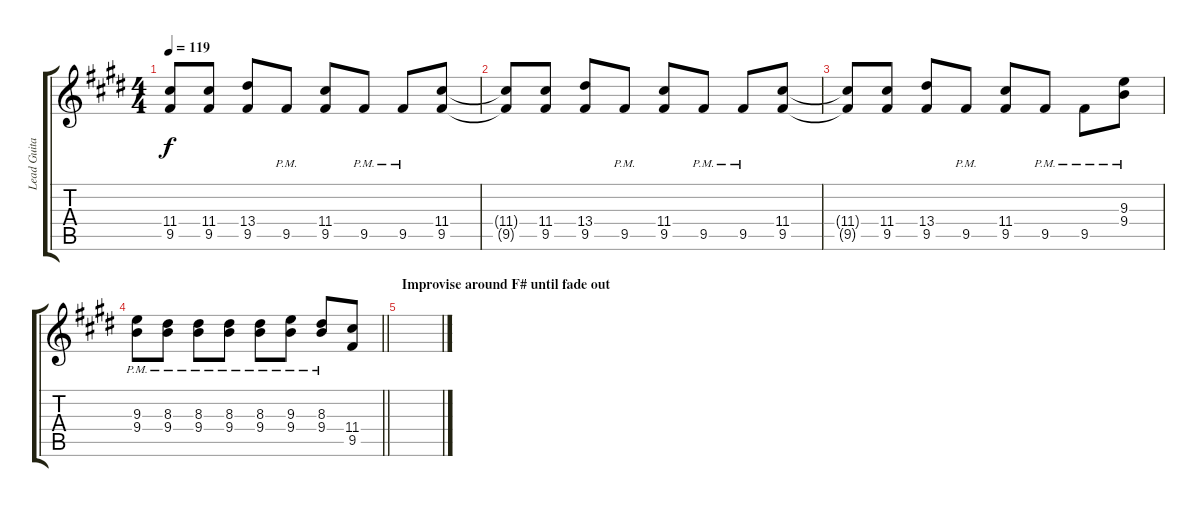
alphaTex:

\track ("Lead Guitar" "Lead Guita") {instrument distortionguitar}
\staff {score tabs}
\tuning (E4 B3 G3 D3 A2 E2) {hide}
\ts (4 4)
\tempo 119
\clef g2
\ks e
(11.4{t} 9.5{t}).8{dy f} (11.4 9.5).8 (13.4 9.5).8 9.5{pm}.8 (11.4 9.5).8 9.5{pm}.8 9.5{pm}.8 (11.4 9.5).8 |
(11.4{t} 9.5{t}).8 (11.4 9.5).8 (13.4 9.5).8 9.5{pm}.8 (11.4 9.5).8 9.5{pm}.8 9.5{pm}.8 (11.4 9.5).8 |
(11.4{t} 9.5{t}).8 (11.4 9.5).8 (13.4 9.5).8 9.5{pm}.8 (11.4 9.5).8 9.5{pm}.8 9.5{pm}.8 (9.3{pm} 9.4{pm}).8 |
\barLineRight lightlight
(9.3{pm} 9.4{pm}).8 (8.3{pm} 9.4{pm}).8 (8.3{pm} 9.4{pm}).8 (8.3{pm} 9.4{pm}).8 (8.3{pm} 9.4{pm}).8 (9.3{pm} 9.4{pm}).8 (8.3{pm} 9.4{pm}).8 (11.4 9.5).8 |
\section ("" "Improvise around F# until fade out")
